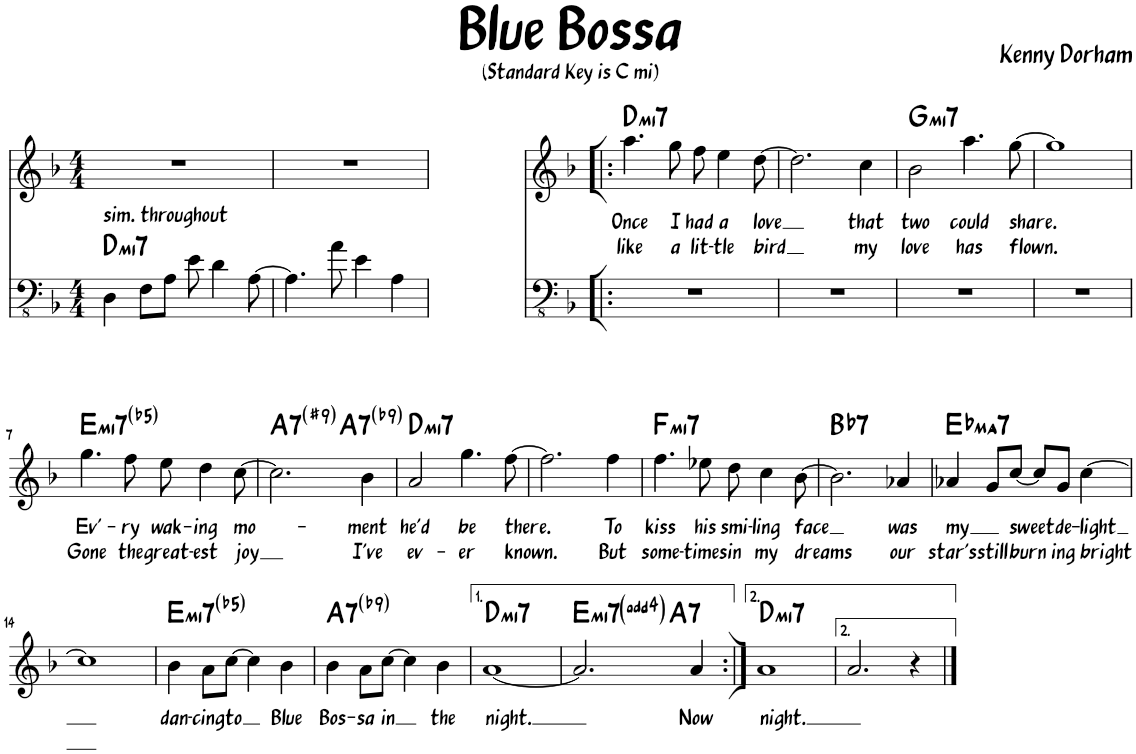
**kern	**harte	**kern	**text	**text	**harte
*part2	*part2	*part1	*part1	*part1	*part1
*staff2	*	*staff1	*staff1	*staff1	*
*I"Acoustic Bass	*	*I"Piano	*	*	*
*I'Ac b	*	*I'Pno	*	*	*
*clefFv4	*	*clefG2	*	*	*
*k[b-]	*	*k[b-]	*	*	*
*M4/4	*	*M4/4	*	*	*
=1	=1	=1	=1	=1	=1
!LO:TX:a:t=sim. throughout	!LO:H:kt=mi7	!	!	!	!
4DD\	D:min7	1r	.	.	.
8FF\L	.	.	.	.	.
8AA\J	.	.	.	.	.
8E\	.	.	.	.	.
4D\	.	.	.	.	.
[8AA\	.	.	.	.	.
=2	=2	=2	=2	=2	=2
4.AA\]	.	1r	.	.	.
8A\	.	.	.	.	.
4E\	.	.	.	.	.
4AA\	.	.	.	.	.
=3!|:	=3!|:	=3!|:	=3!|:	=3!|:	=3!|:
!	!	!	!LO:LY:b	!LO:LY:b	!LO:H:kt=mi7
1r	.	4.aa\	Once	like	D:min7
!	!	!	!LO:LY:b	!LO:LY:b	!
.	.	8gg\	I	a	.
!	!	!	!LO:LY:b	!LO:LY:b	!
.	.	8ff\	had	lit-	.
!	!	!	!LO:LY:b	!LO:LY:b	!
.	.	4ee\	a	-tle	.
!	!	!	!LO:LY:b	!LO:LY:b	!
.	.	[8dd\	love	bird	.
=4	=4	=4	=4	=4	=4
1r	.	2.dd\]	.	.	.
!	!	!	!LO:LY:b	!LO:LY:b	!
.	.	4cc\	that	my	.
=5	=5	=5	=5	=5	=5
!	!	!	!LO:LY:b	!LO:LY:b	!LO:H:kt=mi7
1r	.	2b-\	two	love	G:min7
!	!	!	!LO:LY:b	!LO:LY:b	!
.	.	4.aa\	could	has	.
!	!	!	!LO:LY:b	!LO:LY:b	!
.	.	[8gg\	share.	flown.	.
=6	=6	=6	=6	=6	=6
1r	.	1gg]	.	.	.
!!LO:LB:g=z
=7	=7	=7	=7	=7	=7
!	!	!	!LO:LY:b	!LO:LY:b	!LO:H:kt=mi7(b5)
1r	.	4.gg\	Ev'-	Gone	E:hdim7
!	!	!	!LO:LY:b	!LO:LY:b	!
.	.	8ff\	-ry	the	.
!	!	!	!LO:LY:b	!LO:LY:b	!
.	.	8ee\	wak-	great-	.
!	!	!	!LO:LY:b	!LO:LY:b	!
.	.	4dd\	-ing	-est	.
!	!	!	!LO:LY:b	!LO:LY:b	!
.	.	[8cc\	-mo-	joy	.
=8	=8	=8	=8	=8	=8
!	!	!	!	!	!LO:H:kt=7
*	*	*^	*	*	*
1r	.	2.cc\]	2ryy	.	.	A:7(#9)
!	!	!	!	!	!	!LO:H:kt=7
.	.	.	2ryy	.	.	A:7(b9)
!	!	!	!	!LO:LY:b	!LO:LY:b	!
.	.	4b-\	.	-ment	I've	.
=9	=9	=9	=9	=9	=9	=9
!	!	!	!	!LO:LY:b	!LO:LY:b	!LO:H:kt=mi7
*	*	*v	*v	*	*	*
1r	.	2a/	he'd	ev-	D:min7
!	!	!	!LO:LY:b	!LO:LY:b	!
.	.	4.gg\	be	-er	.
!	!	!	!LO:LY:b	!LO:LY:b	!
.	.	[8ff\	there.	known.	.
=10	=10	=10	=10	=10	=10
1r	.	2.ff\]	.	.	.
!	!	!	!LO:LY:b	!LO:LY:b	!
.	.	4ff\	To	But	.
=11	=11	=11	=11	=11	=11
!	!	!	!LO:LY:b	!LO:LY:b	!LO:H:kt=mi7
1r	.	4.ff\	kiss	some-	F:min7
!	!	!	!LO:LY:b	!LO:LY:b	!
.	.	8ee-X\	his	-times	.
!	!	!	!LO:LY:b	!LO:LY:b	!
.	.	8dd\	smi-	in	.
!	!	!	!LO:LY:b	!LO:LY:b	!
.	.	4cc\	-ling	my	.
!	!	!	!LO:LY:b	!LO:LY:b	!
.	.	[8b-\	face	dreams	.
=12	=12	=12	=12	=12	=12
!	!	!	!	!	!LO:H:kt=7
1r	.	2.b-\]	.	.	Bb:7
!	!	!	!LO:LY:b	!LO:LY:b	!
.	.	4a-X/	was	our	.
=13	=13	=13	=13	=13	=13
!	!	!	!LO:LY:b	!LO:LY:b	!LO:H:kt=ma7
1r	.	4a-X/	my	star's	Eb:maj7
!	!	!	!	!LO:LY:b	!
.	.	8g/L	.	still	.
!	!	!	!LO:LY:b	!LO:LY:b	!
.	.	[8cc/J	sweet	burn	.
.	.	8cc/L]	.	.	.
!	!	!	!LO:LY:b	!LO:LY:b	!
.	.	8g/J	de-	ing	.
!	!	!	!LO:LY:b	!LO:LY:b	!
.	.	[4cc\	-light	bright	.
!!LO:LB:g=z
=14	=14	=14	=14	=14	=14
1r	.	1cc]	.	.	.
=15	=15	=15	=15	=15	=15
!	!	!	!LO:LY:b	!	!LO:H:kt=mi7(b5)
1r	.	4b-\	dan-	.	E:hdim7
!	!	!	!LO:LY:b	!	!
.	.	8a\L	-cing	.	.
!	!	!	!LO:LY:b	!	!
.	.	[8cc\J	to	.	.
.	.	4cc\]	.	.	.
!	!	!	!LO:LY:b	!	!
.	.	4b-\	Blue	.	.
=16	=16	=16	=16	=16	=16
!	!	!	!LO:LY:b	!	!LO:H:kt=7
1r	.	4b-\	Bos-	.	A:7(b9)
!	!	!	!LO:LY:b	!	!
.	.	8a\L	-sa	.	.
!	!	!	!LO:LY:b	!	!
.	.	[8cc\J	in	.	.
.	.	4cc\]	.	.	.
!	!	!	!LO:LY:b	!	!
.	.	4b-\	the	.	.
=17	=17	=17	=17	=17	=17
!	!	!	!LO:LY:b	!	!LO:H:kt=mi7
1r	.	[1a	night.	.	D:min7
=18	=18	=18	=18	=18	=18
!	!	!	!	!	!LO:H:kt=mi7
*	*	*^	*	*	*
1r	.	2.a/]	2ryy	.	.	E:min7(4)
!	!	!	!	!	!	!LO:H:kt=7
.	.	.	2ryy	.	.	A:7
!	!	!	!	!LO:LY:b	!	!
.	.	4a/	.	Now	.	.
=19:|!	=19:|!	=19:|!	=19:|!	=19:|!	=19:|!	=19:|!
!	!	!	!	!LO:LY:b	!	!LO:H:kt=mi7
*	*	*v	*v	*	*	*
1r	.	1a	night.	.	D:min7
=20	=20	=20	=20	=20	=20
1r	.	2.a/	.	.	.
.	.	4r	.	.	.
==	==	==	==	==	==
*-	*-	*-	*-	*-	*-
